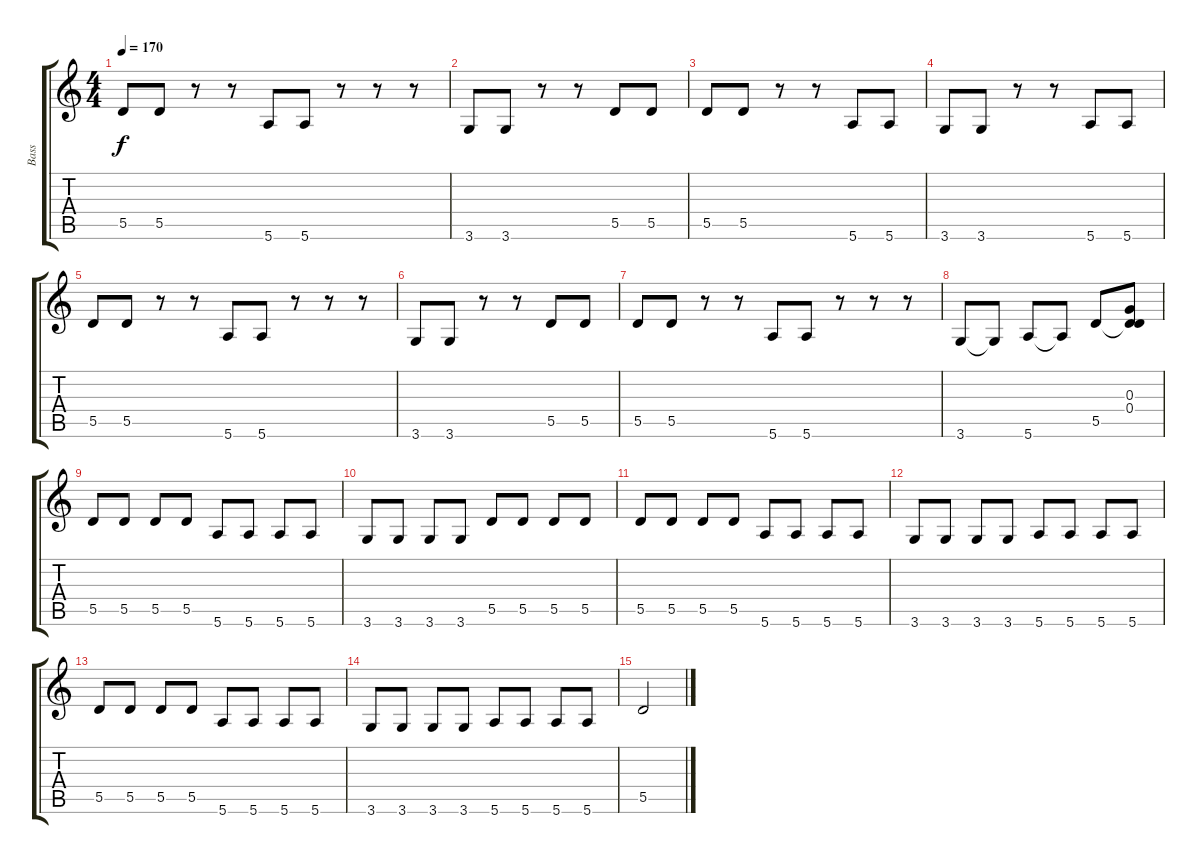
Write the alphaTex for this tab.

\track ("Bass" "Bass") {instrument electricbassfinger}
\staff {score tabs}
\tuning (E4 B3 G3 D3 A2 E2) {hide}
\ts (4 4)
\tempo 170
\clef g2
\ks c
5.5.8{dy f} 5.5.8 r.8 r.8 5.6.8 5.6.8 r.8 r.8 r.8 |
3.6.8 3.6.8 r.8 r.8 5.5.8 5.5.8 |
5.5.8 5.5.8 r.8 r.8 5.6.8 5.6.8 |
3.6.8 3.6.8 r.8 r.8 5.6.8 5.6.8 |
5.5.8 5.5.8 r.8 r.8 5.6.8 5.6.8 r.8 r.8 r.8 |
3.6.8 3.6.8 r.8 r.8 5.5.8 5.5.8 |
5.5.8 5.5.8 r.8 r.8 5.6.8 5.6.8 r.8 r.8 r.8 |
3.6.8 3.6{t}.8 5.6.8 5.6{t}.8 5.5.8 (0.3 0.4 5.5{t}).8 |
5.5.8 5.5.8 5.5.8 5.5.8 5.6.8 5.6.8 5.6.8 5.6.8 |
3.6.8 3.6.8 3.6.8 3.6.8 5.5.8 5.5.8 5.5.8 5.5.8 |
5.5.8 5.5.8 5.5.8 5.5.8 5.6.8 5.6.8 5.6.8 5.6.8 |
3.6.8 3.6.8 3.6.8 3.6.8 5.6.8 5.6.8 5.6.8 5.6.8 |
5.5.8 5.5.8 5.5.8 5.5.8 5.6.8 5.6.8 5.6.8 5.6.8 |
3.6.8 3.6.8 3.6.8 3.6.8 5.6.8 5.6.8 5.6.8 5.6.8 |
5.5.2
